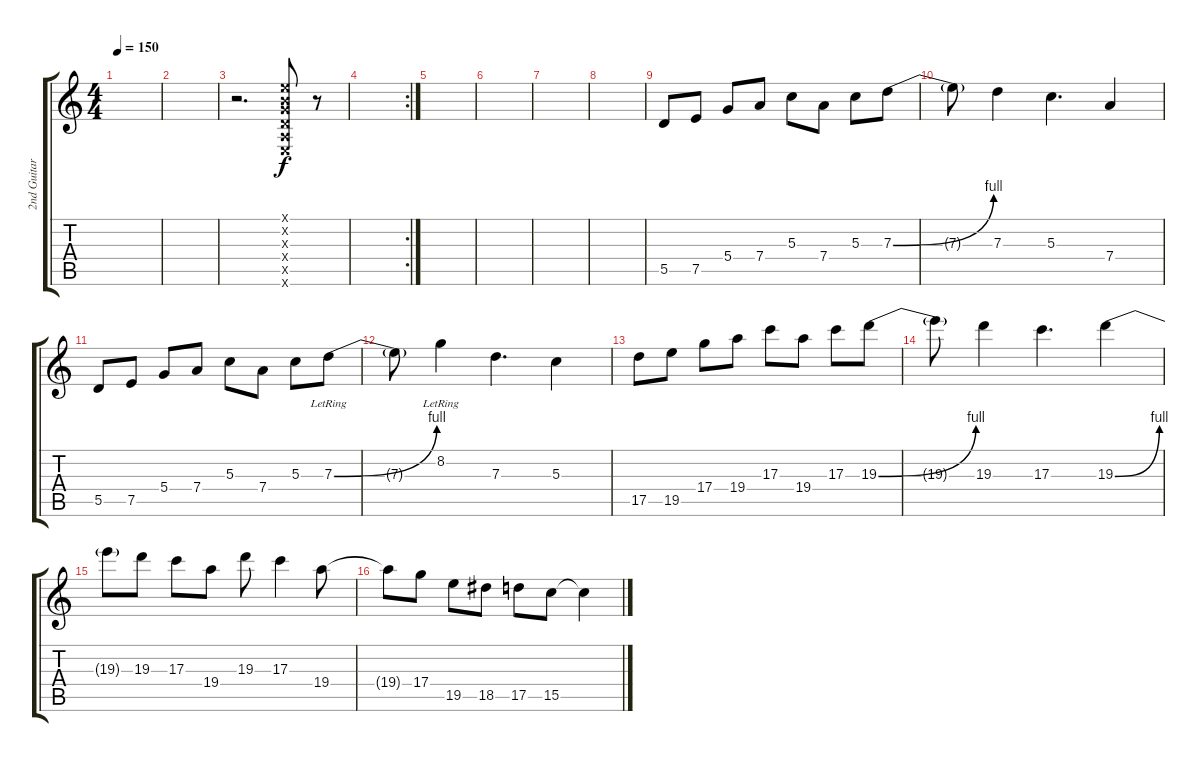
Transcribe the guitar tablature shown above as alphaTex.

\track ("2nd Guitar" "2nd Guitar") {instrument distortionguitar}
\staff {score tabs}
\tuning (E4 B3 G3 D3 A2 E2) {hide}
\ts (4 4)
\tempo 150
\clef g2
\ks c
|
|
r.2{d} (0.1{x} 0.2{x} 0.3{x} 0.4{x} 0.5{x} 0.6{x}).8 r.8 |
\rc 2
|
|
|
|
|
5.5.8 7.5.8 5.4.8 7.4.8 5.3.8 7.4.8 5.3.8 7.3{be (bend 0 0 60 4)}.8 |
7.3{t}.8 7.3.4 5.3.4{d} 7.4.4 |
5.5.8 7.5.8 5.4.8 7.4.8 5.3.8 7.4.8 5.3.8 7.3{be (bend 0 0 60 4) lr}.8 |
7.3{t}.8 8.2{lr}.4 7.3.4{d} 5.3.4 |
17.5.8 19.5.8 17.4.8 19.4.8 17.3.8 19.4.8 17.3.8 19.3{be (bend 0 0 60 4)}.8 |
19.3{t}.8 19.3.4 17.3.4{d} 19.3{be (bend 0 0 60 4)}.4 |
19.3{t}.8 19.3.8 17.3.8 19.4.8 19.3.8 17.3.4 19.4.8 |
19.4{t}.8 17.4.8 19.5.8 18.5.8 17.5.8 15.5.8 15.5{t}.4
